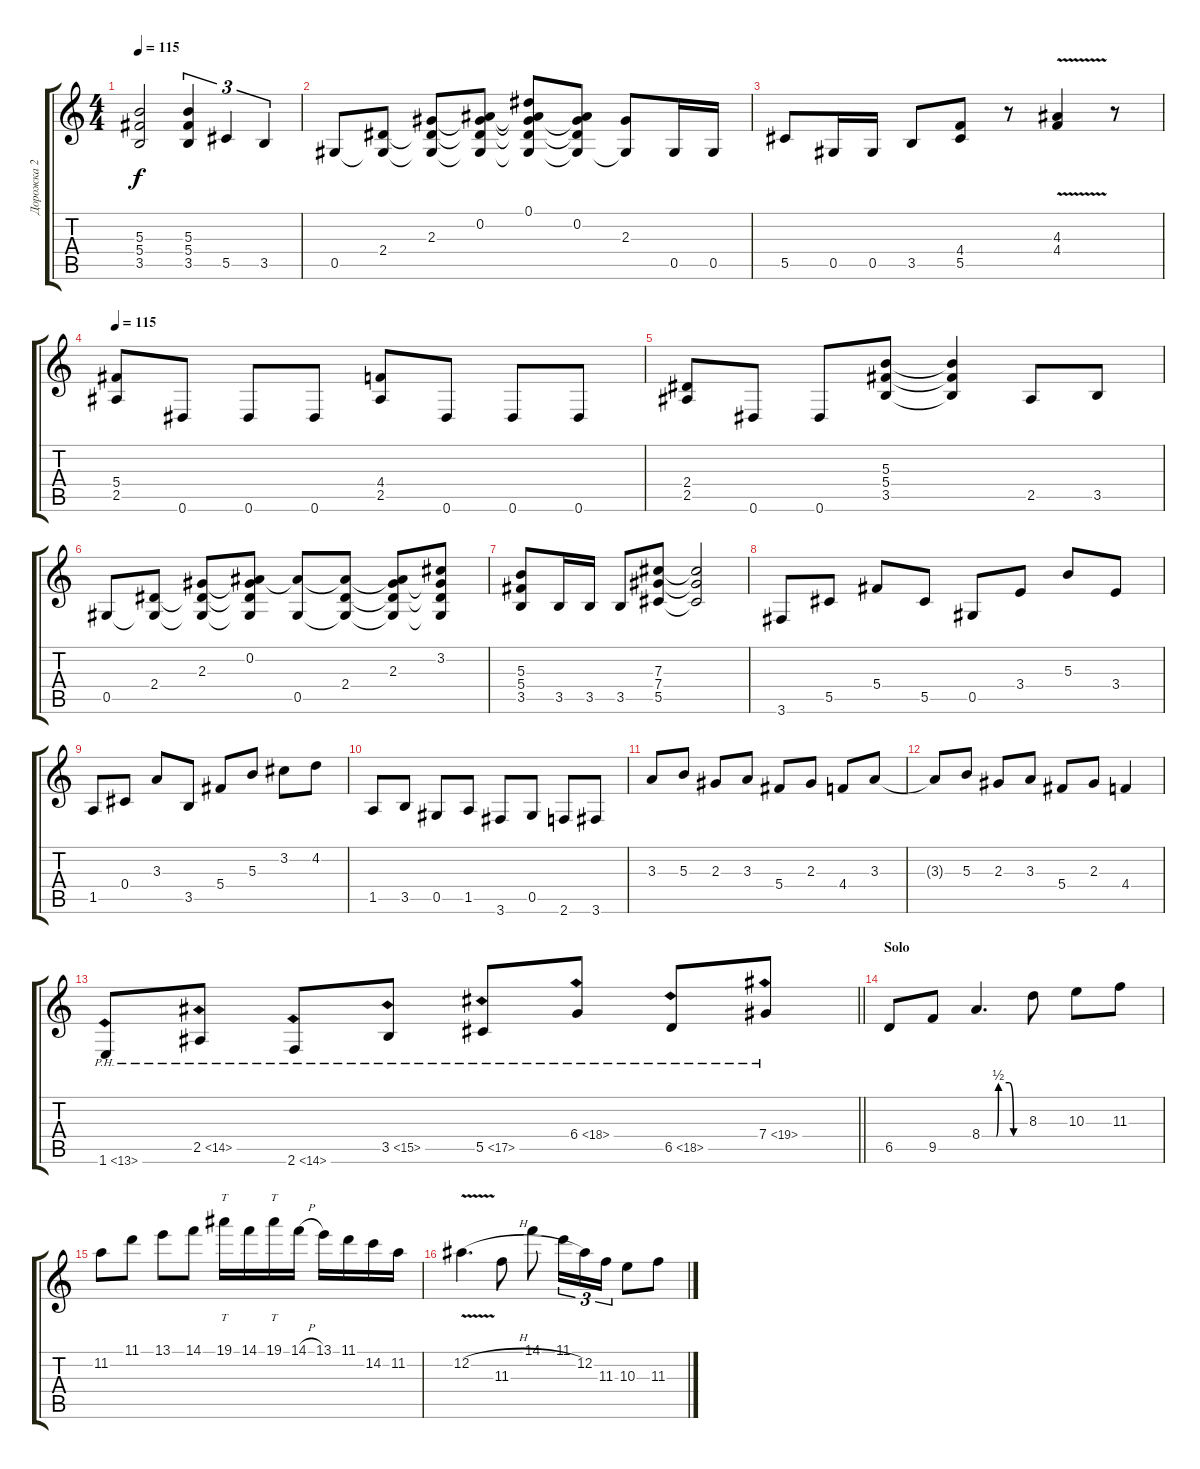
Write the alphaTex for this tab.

\track ("Дорожка 2" "Дорожка 2") {instrument distortionguitar}
\staff {score tabs}
\tuning (Eb4 Bb3 Gb3 Db3 Ab2 Eb2) {hide}
\ts (4 4)
\tempo 115
\clef g2
\ks c
(5.3 5.4 3.5).2{dy f} (5.3 5.4 3.5).4{tu (3 2)} 5.5.4{tu (3 2)} 3.5.4{tu (3 2)} |
0.5.8 (2.4 0.5{t}).8 (2.3 2.4{t} 0.5{t}).8 (0.2 2.3{t} 2.4{t} 0.5{t}).8 (0.1 0.2{t} 2.3{t} 2.4{t} 0.5{t}).8 (0.2 2.3{t} 2.4{t} 0.5{t}).8 (2.3 0.5{t}).8 0.5.16 0.5.16 |
5.5.8 0.5.16 0.5.16 3.5.8 (4.4 5.5).8 r.8 (4.3{v} 4.4).4 r.8 |
\tempo 115
(5.4 2.5).8 0.6.8 0.6.8 0.6.8 (4.4 2.5).8 0.6.8 0.6.8 0.6.8 |
(2.4 2.5).8 0.6.8 0.6.8 (5.3 5.4 3.5).8 (5.3{t} 5.4{t} 3.5{t}).4 2.5.8 3.5.8 |
0.5.8 (2.4 0.5{t}).8 (2.3 2.4{t} 0.5{t}).8 (0.2 2.3{t} 2.4{t} 0.5{t}).8 (0.2{t} 0.5).8 (0.2{t} 2.4 0.5{t}).8 (0.2{t} 2.3 2.4{t} 0.5{t}).8 (3.2 2.3{t} 2.4{t} 0.5{t}).8 |
(5.3 5.4 3.5).8 3.5.16 3.5.16 3.5.8 (7.3 7.4 5.5).8 (7.3{t} 7.4{t} 5.5{t}).2 |
3.6.8 5.5.8 5.4.8 5.5.8 0.5.8 3.4.8 5.3.8 3.4.8 |
1.5.8 0.4.8 3.3.8 3.5.8 5.4.8 5.3.8 3.2.8 4.2.8 |
1.5.8 3.5.8 0.5.8 1.5.8 3.6.8 0.5.8 2.6.8 3.6.8 |
3.3.8 5.3.8 2.3.8 3.3.8 5.4.8 2.3.8 4.4.8 3.3.8 |
3.3{t}.8 5.3.8 2.3.8 3.3.8 5.4.8 2.3.8 4.4.4 |
\barLineRight lightlight
1.6{ph 12}.8 2.5{ph 12}.8 2.6{ph 12}.8 3.5{ph 12}.8 5.5{ph 12}.8 6.4{ph 12}.8 6.5{ph 12}.8 7.4{ph 12}.8 |
\section ("" "Solo")
6.5.8 9.5.8 8.4{be (custom 0 0 20 0 23 2 38 2 44 0 60 0)}.4{d} 8.3.8 10.3.8 11.3.8 |
11.2.8 11.1.8 13.1.8 14.1.8 19.1.16{tt} 14.1.16 19.1.16{tt} 14.1{h}.16 13.1.16 11.1.16 14.2.16 11.2.16 |
12.2{v h}.4{d} 11.3.8 14.1.8 11.1.16{tu (3 2)} 12.2.16{tu (3 2)} 11.3.16{tu (3 2)} 10.3.8 11.3.8
